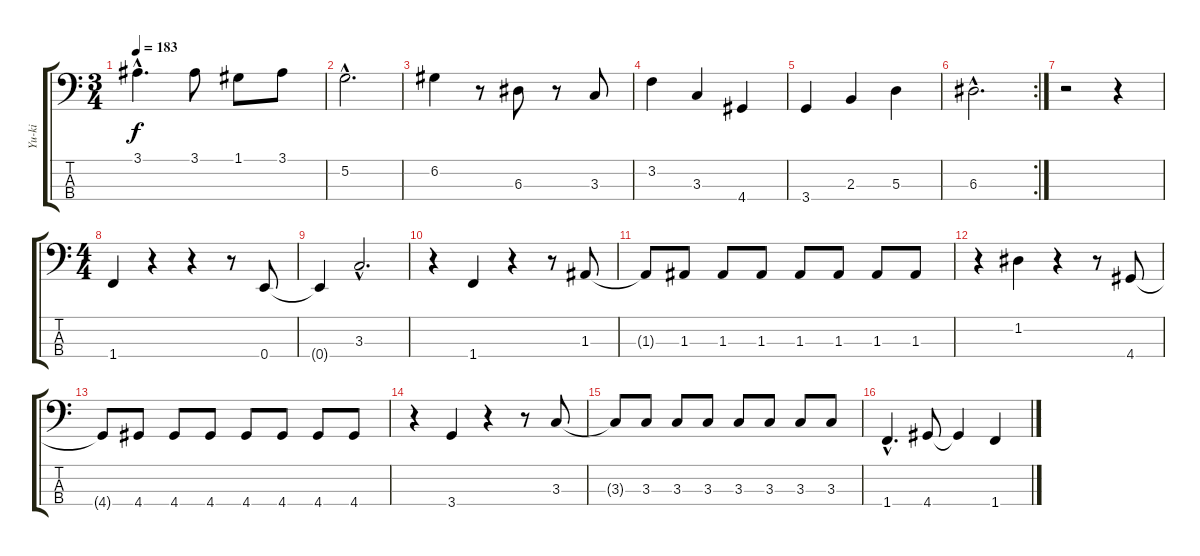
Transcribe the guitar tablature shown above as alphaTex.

\track ("Yu-ki" "Yu-ki") {instrument electricbasspick}
\staff {score tabs}
\tuning (G2 D2 A1 E1) {hide}
\ts (3 4)
\tempo 183
\clef f4
\ks c
3.1{hac}.4{d dy f} 3.1.8 1.1.8 3.1.8 |
5.2{hac}.2{d} |
6.2.4 r.8 6.3.8 r.8 3.3.8 |
3.2.4 3.3.4 4.4.4 |
3.4.4 2.3.4 5.3.4 |
\rc 2
6.3{hac}.2{d} |
r.2 r.4 |
\ts (4 4)
1.4.4 r.4 r.4 r.8 0.4.8 |
0.4{t}.4 3.3{hac}.2{d} |
r.4 1.4.4 r.4 r.8 1.3.8 |
1.3{t}.8 1.3.8 1.3.8 1.3.8 1.3.8 1.3.8 1.3.8 1.3.8 |
r.4 1.2.4 r.4 r.8 4.4.8 |
4.4{t}.8 4.4.8 4.4.8 4.4.8 4.4.8 4.4.8 4.4.8 4.4.8 |
r.4 3.4.4 r.4 r.8 3.3.8 |
3.3{t}.8 3.3.8 3.3.8 3.3.8 3.3.8 3.3.8 3.3.8 3.3.8 |
1.4{hac}.4{d} 4.4.8 4.4{t}.4 1.4.4
